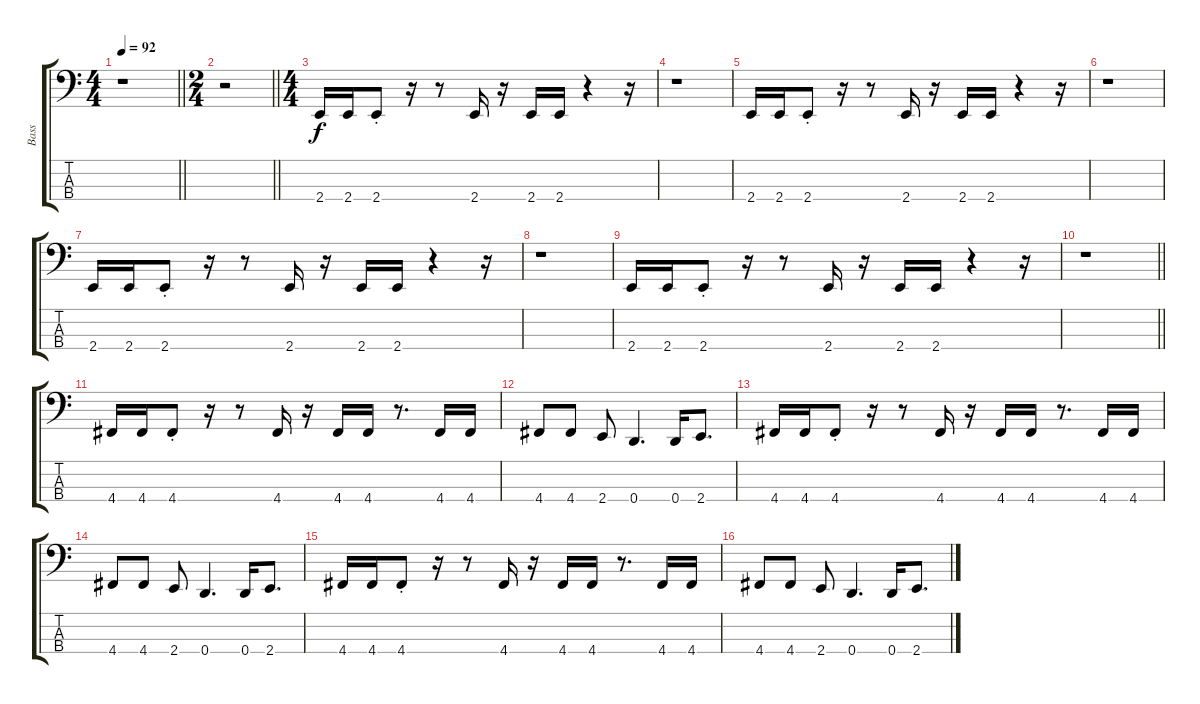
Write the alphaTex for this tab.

\track ("Bass" "Bass") {instrument fretlessbass}
\staff {score tabs}
\tuning (F2 C2 G1 D1) {hide}
\ts (4 4)
\tempo 92
\clef f4
\barLineRight lightlight
\ks c
r.1{dy f} |
\ts (2 4)
\barLineRight lightlight
r.2 |
\ts (4 4)
2.4.16 2.4.16 2.4{st}.8 r.16 r.8 2.4.16 r.16 2.4.16 2.4.16 r.4 r.16 |
r.1 |
2.4.16 2.4.16 2.4{st}.8 r.16 r.8 2.4.16 r.16 2.4.16 2.4.16 r.4 r.16 |
r.1 |
2.4.16 2.4.16 2.4{st}.8 r.16 r.8 2.4.16 r.16 2.4.16 2.4.16 r.4 r.16 |
r.1 |
2.4.16 2.4.16 2.4{st}.8 r.16 r.8 2.4.16 r.16 2.4.16 2.4.16 r.4 r.16 |
\barLineRight lightlight
r.1 |
4.4.16 4.4.16 4.4{st}.8 r.16 r.8 4.4.16 r.16 4.4.16 4.4.16 r.8{d} 4.4.16 4.4.16 |
4.4.8 4.4.8 2.4.8 0.4.4{d} 0.4.16 2.4.8{d} |
4.4.16 4.4.16 4.4{st}.8 r.16 r.8 4.4.16 r.16 4.4.16 4.4.16 r.8{d} 4.4.16 4.4.16 |
4.4.8 4.4.8 2.4.8 0.4.4{d} 0.4.16 2.4.8{d} |
4.4.16 4.4.16 4.4{st}.8 r.16 r.8 4.4.16 r.16 4.4.16 4.4.16 r.8{d} 4.4.16 4.4.16 |
4.4.8 4.4.8 2.4.8 0.4.4{d} 0.4.16 2.4.8{d}
